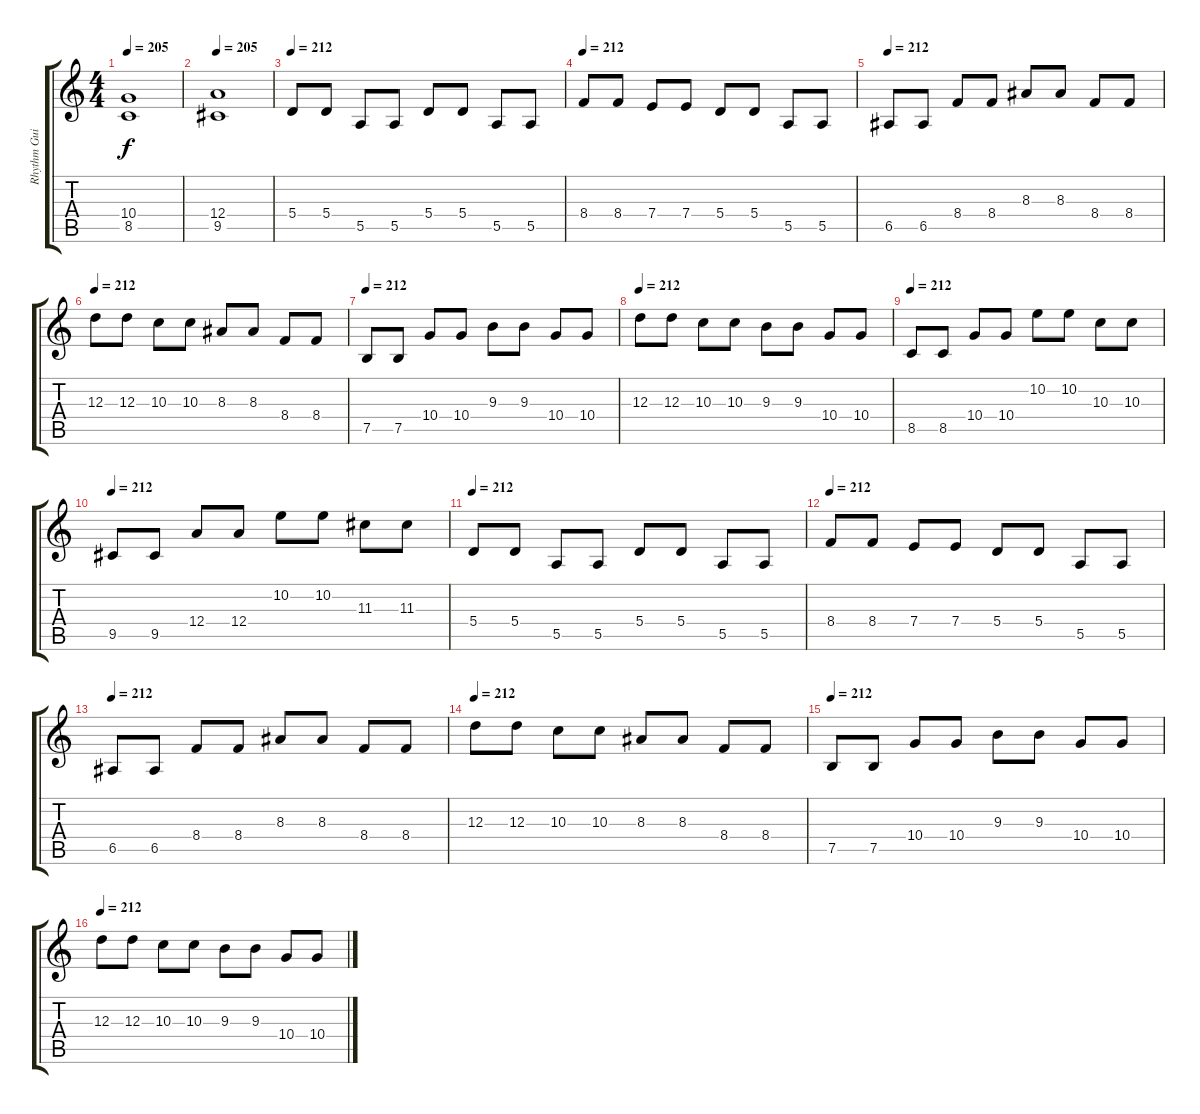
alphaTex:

\track ("Rhythm Guitar I" "Rhythm Gui") {instrument distortionguitar}
\staff {score tabs}
\tuning (B3 Gb3 D3 A2 E2 B1) {hide}
\ts (4 4)
\tempo 205
\clef g2
\ks c
(10.4 8.5).1{dy f} |
\tempo 205
(12.4 9.5).1 |
\tempo 212
5.4.8 5.4.8 5.5.8 5.5.8 5.4.8 5.4.8 5.5.8 5.5.8 |
\tempo 212
8.4.8 8.4.8 7.4.8 7.4.8 5.4.8 5.4.8 5.5.8 5.5.8 |
\tempo 212
6.5.8 6.5.8 8.4.8 8.4.8 8.3.8 8.3.8 8.4.8 8.4.8 |
\tempo 212
12.3.8 12.3.8 10.3.8 10.3.8 8.3.8 8.3.8 8.4.8 8.4.8 |
\tempo 212
7.5.8 7.5.8 10.4.8 10.4.8 9.3.8 9.3.8 10.4.8 10.4.8 |
\tempo 212
12.3.8 12.3.8 10.3.8 10.3.8 9.3.8 9.3.8 10.4.8 10.4.8 |
\tempo 212
8.5.8 8.5.8 10.4.8 10.4.8 10.2.8 10.2.8 10.3.8 10.3.8 |
\tempo 212
9.5.8 9.5.8 12.4.8 12.4.8 10.2.8 10.2.8 11.3.8 11.3.8 |
\tempo 212
5.4.8 5.4.8 5.5.8 5.5.8 5.4.8 5.4.8 5.5.8 5.5.8 |
\tempo 212
8.4.8 8.4.8 7.4.8 7.4.8 5.4.8 5.4.8 5.5.8 5.5.8 |
\tempo 212
6.5.8 6.5.8 8.4.8 8.4.8 8.3.8 8.3.8 8.4.8 8.4.8 |
\tempo 212
12.3.8 12.3.8 10.3.8 10.3.8 8.3.8 8.3.8 8.4.8 8.4.8 |
\tempo 212
7.5.8 7.5.8 10.4.8 10.4.8 9.3.8 9.3.8 10.4.8 10.4.8 |
\tempo 212
12.3.8 12.3.8 10.3.8 10.3.8 9.3.8 9.3.8 10.4.8 10.4.8
